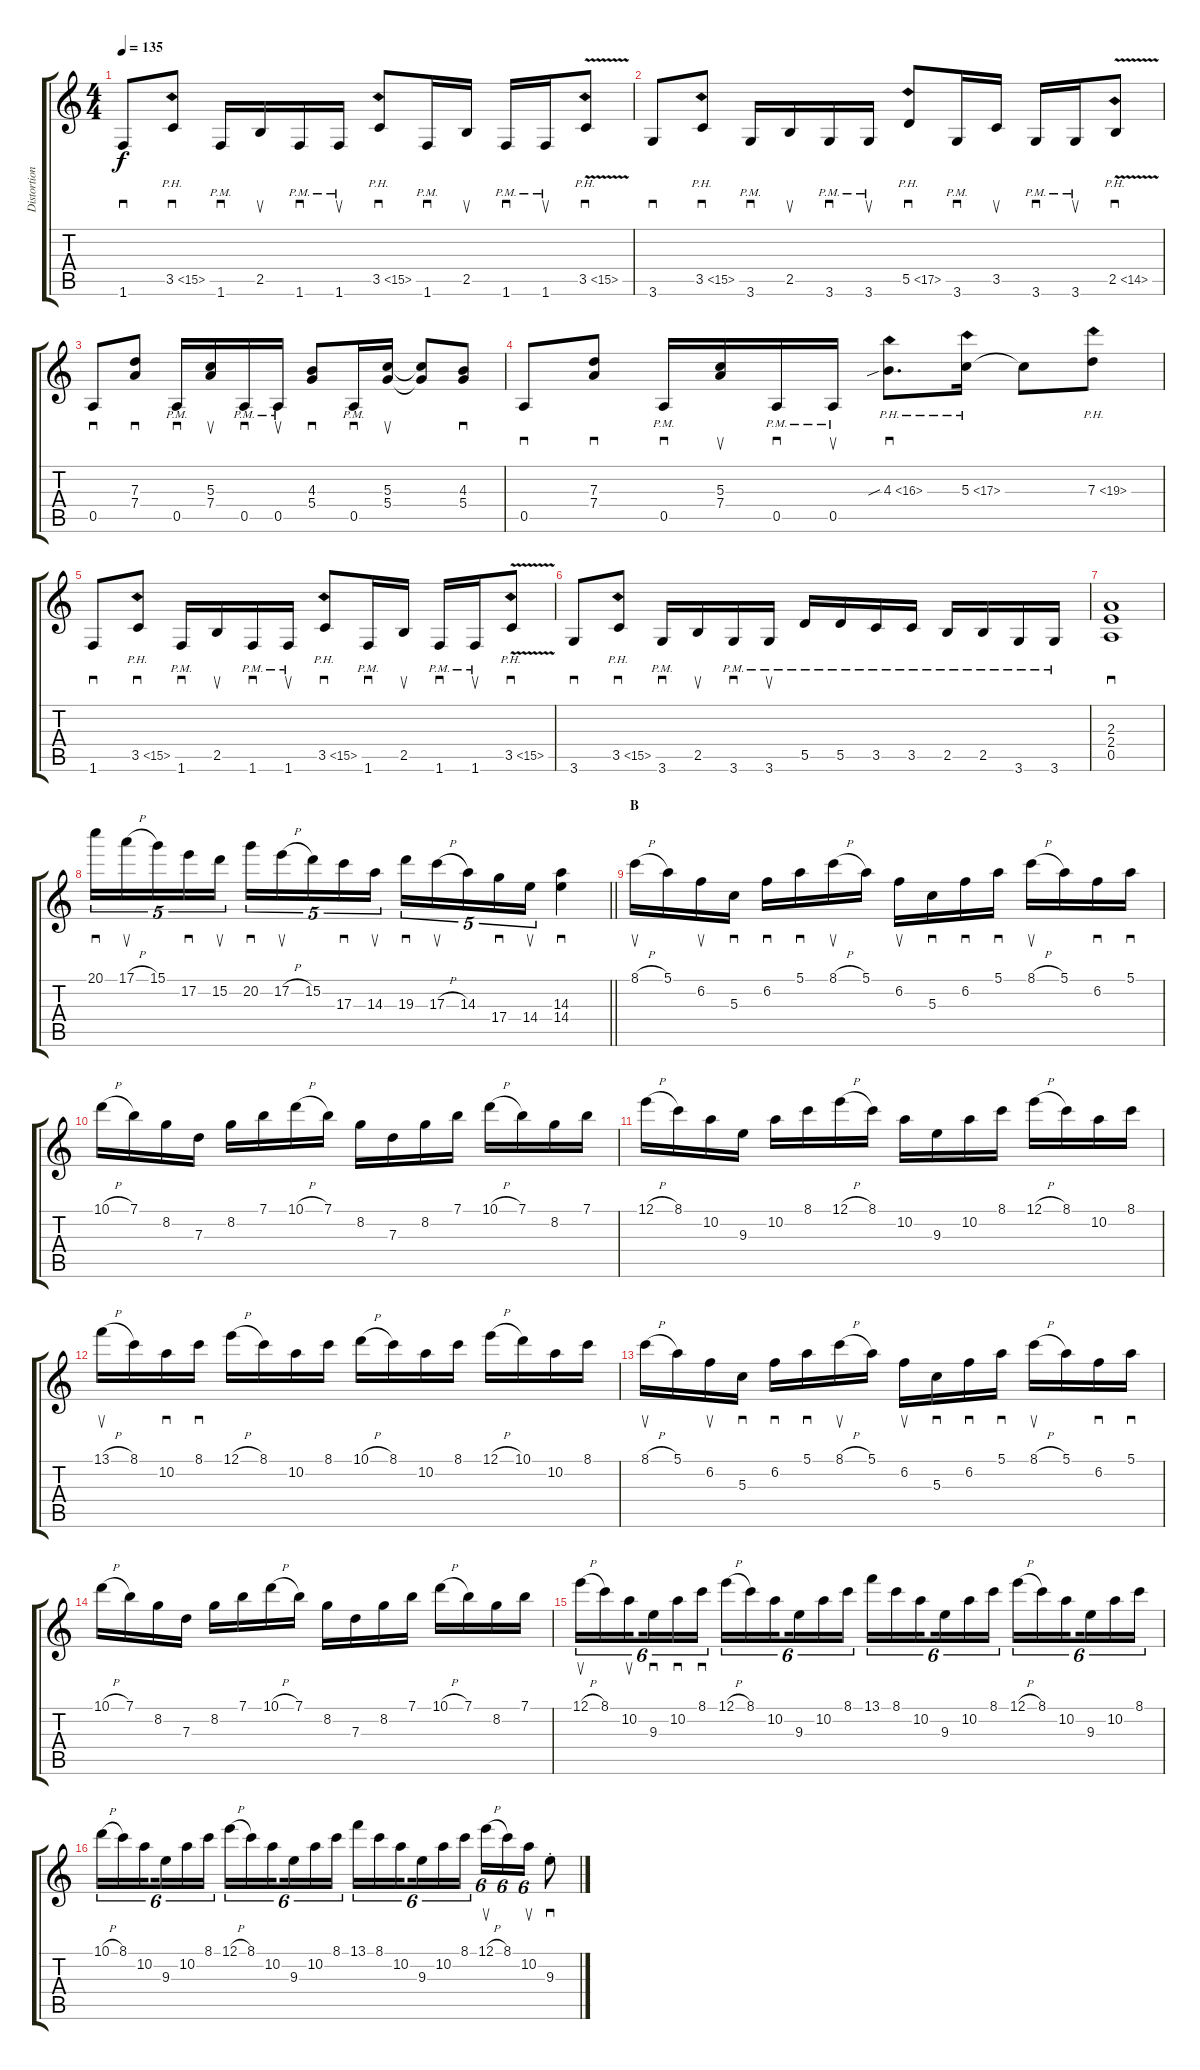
\track ("Distortion Guitar" "Distortion") {instrument overdrivenguitar}
\staff {score tabs}
\tuning (E4 B3 G3 D3 A2 E2) {hide}
\ts (4 4)
\tempo 135
\clef g2
\ks c
1.6.8{sd dy f} 3.5{ph 12}.8{sd} 1.6{pm}.16{sd} 2.5.16{su} 1.6{pm}.16{sd} 1.6{pm}.16{su} 3.5{ph 12}.8{sd} 1.6{pm}.16{sd} 2.5.16{su} 1.6{pm}.16{sd} 1.6{pm}.16{su} 3.5{ph 12 v}.8{sd} |
3.6.8{sd} 3.5{ph 12}.8{sd} 3.6{pm}.16{sd} 2.5.16{su} 3.6{pm}.16{sd} 3.6{pm}.16{su} 5.5{ph 12}.8{sd} 3.6{pm}.16{sd} 3.5.16{su} 3.6{pm}.16{sd} 3.6{pm}.16{su} 2.5{ph 12 v}.8{sd} |
0.5.8{sd} (7.3 7.4).8{sd} 0.5{pm}.16{sd} (5.3 7.4).16{su} 0.5{pm}.16{sd} 0.5{pm}.16{su} (4.3 5.4).8{sd} 0.5{pm}.16{sd} (5.3 5.4).16{su} (5.3{t} 5.4{t}).8 (4.3 5.4).8{sd} |
0.5.8{sd} (7.3 7.4).8{sd} 0.5{pm}.16{sd} (5.3 7.4).16{su} 0.5{pm}.16{sd} 0.5{pm}.16{su} 4.3{ph 12 sib}.8{d sd} 5.3{ph 12}.16 5.3{t}.8 7.3{ph 12}.8 |
1.6.8{sd} 3.5{ph 12}.8{sd} 1.6{pm}.16{sd} 2.5.16{su} 1.6{pm}.16{sd} 1.6{pm}.16{su} 3.5{ph 12}.8{sd} 1.6{pm}.16{sd} 2.5.16{su} 1.6{pm}.16{sd} 1.6{pm}.16{su} 3.5{ph 12 v}.8{sd} |
3.6.8{sd} 3.5{ph 12}.8{sd} 3.6{pm}.16{sd} 2.5.16{su} 3.6{pm}.16{sd} 3.6{pm}.16{su} 5.5{pm}.16 5.5{pm}.16 3.5{pm}.16 3.5{pm}.16 2.5{pm}.16 2.5{pm}.16 3.6{pm}.16 3.6{pm}.16 |
(2.3 2.4 0.5).1{sd} |
\barLineRight lightlight
20.1.16{sd tu (5 4)} 17.1{h}.16{su tu (5 4)} 15.1.16{tu (5 4)} 17.2.16{sd tu (5 4)} 15.2.16{su tu (5 4)} 20.2.16{sd tu (5 4)} 17.2{h}.16{su tu (5 4)} 15.2.16{tu (5 4)} 17.3.16{sd tu (5 4)} 14.3.16{su tu (5 4)} 19.3.16{sd tu (5 4)} 17.3{h}.16{su tu (5 4)} 14.3.16{tu (5 4)} 17.4.16{sd tu (5 4)} 14.4.16{su tu (5 4)} (14.3 14.4).4{sd} |
\section ("" "B")
8.1{h}.16{su} 5.1.16 6.2.16{su} 5.3.16{sd} 6.2.16{sd} 5.1.16{sd} 8.1{h}.16{su} 5.1.16 6.2.16{su} 5.3.16{sd} 6.2.16{sd} 5.1.16{sd} 8.1{h}.16{su} 5.1.16 6.2.16{sd} 5.1.16{sd} |
10.1{h}.16 7.1.16 8.2.16 7.3.16 8.2.16 7.1.16 10.1{h}.16 7.1.16 8.2.16 7.3.16 8.2.16 7.1.16 10.1{h}.16 7.1.16 8.2.16 7.1.16 |
12.1{h}.16 8.1.16 10.2.16 9.3.16 10.2.16 8.1.16 12.1{h}.16 8.1.16 10.2.16 9.3.16 10.2.16 8.1.16 12.1{h}.16 8.1.16 10.2.16 8.1.16 |
13.1{h}.16{su} 8.1.16 10.2.16{sd} 8.1.16{sd} 12.1{h}.16 8.1.16 10.2.16 8.1.16 10.1{h}.16 8.1.16 10.2.16 8.1.16 12.1{h}.16 10.1.16 10.2.16 8.1.16 |
8.1{h}.16{su} 5.1.16 6.2.16{su} 5.3.16{sd} 6.2.16{sd} 5.1.16{sd} 8.1{h}.16{su} 5.1.16 6.2.16{su} 5.3.16{sd} 6.2.16{sd} 5.1.16{sd} 8.1{h}.16{su} 5.1.16 6.2.16{sd} 5.1.16{sd} |
10.1{h}.16 7.1.16 8.2.16 7.3.16 8.2.16 7.1.16 10.1{h}.16 7.1.16 8.2.16 7.3.16 8.2.16 7.1.16 10.1{h}.16 7.1.16 8.2.16 7.1.16 |
12.1{h}.16{su tu (6 4)} 8.1.16{tu (6 4)} 10.2.16{su tu (6 4) beam splitsecondary} 9.3.16{sd tu (6 4)} 10.2.16{sd tu (6 4)} 8.1.16{sd tu (6 4)} 12.1{h}.16{tu (6 4)} 8.1.16{tu (6 4)} 10.2.16{tu (6 4) beam splitsecondary} 9.3.16{tu (6 4)} 10.2.16{tu (6 4)} 8.1.16{tu (6 4)} 13.1.16{tu (6 4)} 8.1.16{tu (6 4)} 10.2.16{tu (6 4) beam splitsecondary} 9.3.16{tu (6 4)} 10.2.16{tu (6 4)} 8.1.16{tu (6 4)} 12.1{h}.16{tu (6 4)} 8.1.16{tu (6 4)} 10.2.16{tu (6 4) beam splitsecondary} 9.3.16{tu (6 4)} 10.2.16{tu (6 4)} 8.1.16{tu (6 4)} |
10.1{h}.16{tu (6 4)} 8.1.16{tu (6 4)} 10.2.16{tu (6 4) beam splitsecondary} 9.3.16{tu (6 4)} 10.2.16{tu (6 4)} 8.1.16{tu (6 4)} 12.1{h}.16{tu (6 4)} 8.1.16{tu (6 4)} 10.2.16{tu (6 4) beam splitsecondary} 9.3.16{tu (6 4)} 10.2.16{tu (6 4)} 8.1.16{tu (6 4)} 13.1.16{tu (6 4)} 8.1.16{tu (6 4)} 10.2.16{tu (6 4) beam splitsecondary} 9.3.16{tu (6 4)} 10.2.16{tu (6 4)} 8.1.16{tu (6 4)} 12.1{h}.16{su tu (6 4)} 8.1.16{tu (6 4)} 10.2.16{su tu (6 4)} 9.3{st}.8{sd}
